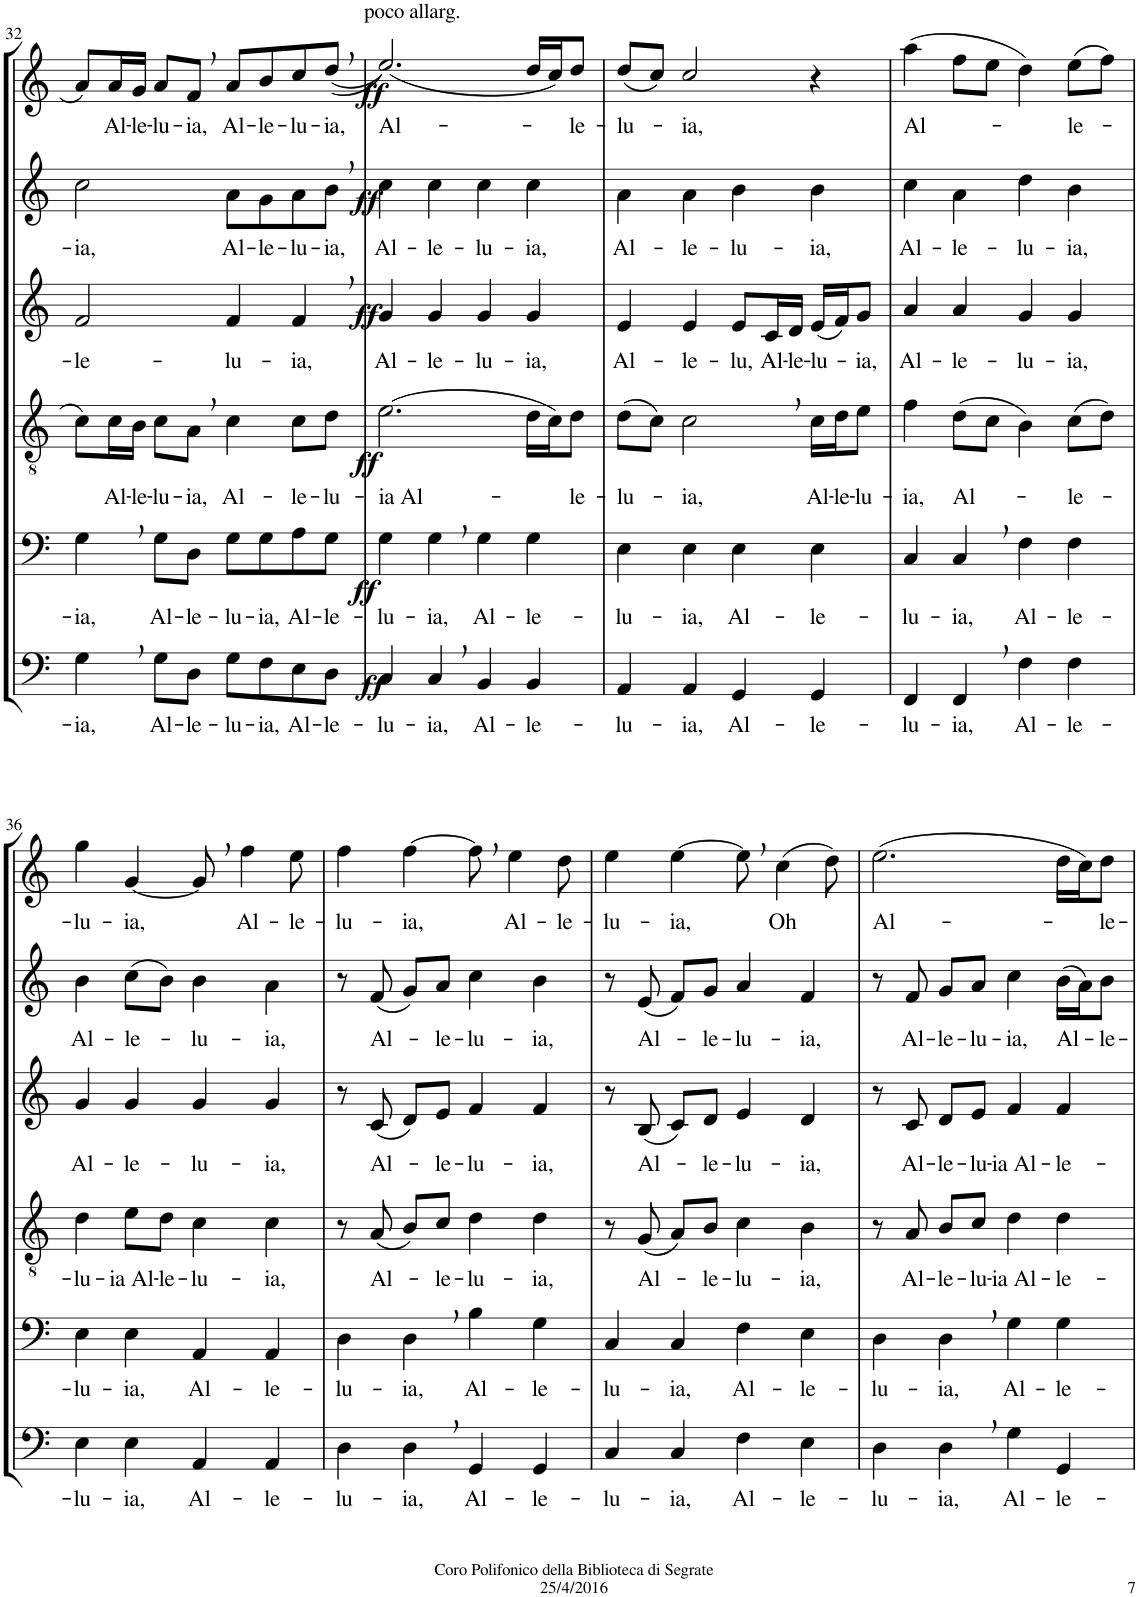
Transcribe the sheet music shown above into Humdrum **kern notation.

**kern	**text	**dynam	**kern	**text	**dynam	**kern	**text	**dynam	**kern	**text	**dynam	**kern	**text	**dynam	**kern	**text	**dynam
*part6	*part6	*part6	*part5	*part5	*part5	*part4	*part4	*part4	*part3	*part3	*part3	*part2	*part2	*part2	*part1	*part1	*part1
*staff6	*staff6	*staff6	*staff5	*staff5	*staff5	*staff4	*staff4	*staff4	*staff3	*staff3	*staff3	*staff2	*staff2	*staff2	*staff1	*staff1	*staff1
*I"Bassi II	*	*	*I"Bassi I	*	*	*I"Tenori	*	*	*I"Contralti	*	*	*I"Soprani II	*	*	*I"Soprani I	*	*
!!LO:PB:g=z
*clefF4	*	*	*clefF4	*	*	*clefGv2	*	*	*clefG2	*	*	*clefG2	*	*	*clefG2	*	*
*	*	*	*	*	*	*	*	*	*	*	*	*Trd1c2	*	*	*Trd1c2	*	*
*k[]	*	*	*k[]	*	*	*k[]	*	*	*k[]	*	*	*k[]	*	*	*k[]	*	*
*C:	*	*	*C:	*	*	*C:	*	*	*C:	*	*	*C:	*	*	*C:	*	*
*M4/4	*	*	*M4/4	*	*	*M4/4	*	*	*M4/4	*	*	*M4/4	*	*	*M4/4	*	*
=32	=32	=32	=32	=32	=32	=32	=32	=32	=32	=32	=32	=32	=32	=32	=32	=32	=32
!	!LO:LY:b	!	!	!LO:LY:b	!	!	!	!	!	!LO:LY:b	!	!	!LO:LY:b	!	!	!	!
4G,\	-ia,	.	4G,\	-ia,	.	8c\L	.	.	2f/	-le-	.	2cc\	-ia,	.	8a/L	.	.
!	!	!	!	!	!	!	!LO:LY:b	!	!	!	!	!	!	!	!	!LO:LY:b	!
.	.	.	.	.	.	16c\L	Al-	.	.	.	.	.	.	.	16a/L	Al-	.
!	!	!	!	!	!	!	!LO:LY:b	!	!	!	!	!	!	!	!	!LO:LY:b	!
.	.	.	.	.	.	16B\JJ	-le-	.	.	.	.	.	.	.	16g/JJ	-le-	.
!	!LO:LY:b	!	!	!LO:LY:b	!	!	!LO:LY:b	!	!	!	!	!	!	!	!	!LO:LY:b	!
8G\L	Al-	.	8G\L	Al-	.	8c\L	-lu-	.	.	.	.	.	.	.	8a/L	-lu-	.
!	!LO:LY:b	!	!	!LO:LY:b	!	!	!LO:LY:b	!	!	!	!	!	!	!	!	!LO:LY:b	!
8D\J	-le-	.	8D\J	-le-	.	8A,\J	-ia,	.	.	.	.	.	.	.	8f,/J	-ia,	.
!	!LO:LY:b	!	!	!LO:LY:b	!	!	!LO:LY:b	!	!	!LO:LY:b	!	!	!LO:LY:b	!	!	!LO:LY:b	!
8G\L	-lu-	.	8G\L	-lu-	.	4c\	Al-	.	4f/	-lu-	.	8a\L	Al-	.	8a/L	Al-	.
!	!LO:LY:b	!	!	!LO:LY:b	!	!	!	!	!	!	!	!	!LO:LY:b	!	!	!LO:LY:b	!
8F\	-ia,	.	8G\	-ia,	.	.	.	.	.	.	.	8g\	-le-	.	8b/	-le-	.
!	!LO:LY:b	!	!	!LO:LY:b	!	!	!LO:LY:b	!	!	!LO:LY:b	!	!	!LO:LY:b	!	!	!LO:LY:b	!
8E\	Al-	.	8A\	Al-	.	8c\L	-le-	.	4f,/	-ia,	.	8a\	-lu-	.	8cc/	-lu-	.
!	!LO:LY:b	!	!	!LO:LY:b	!	!	!LO:LY:b	!	!	!	!	!	!LO:LY:b	!	!	!LO:LY:b	!
8D\J	-le-	.	8G\J	-le-	.	8d\J	-lu-	.	.	.	.	8b,\J	-ia,	.	((8dd,/J	-ia,	.
!	!	!	!	!	!	!	!	!	!	!	!	!	!	!	!LO:TX:a:t=poco allarg.	!	!
=33	=33	=33	=33	=33	=33	=33	=33	=33	=33	=33	=33	=33	=33	=33	=33	=33	=33
!	!LO:LY:b	!LO:DY:b	!	!LO:LY:b	!LO:DY:b	!	!LO:LY:b	!LO:DY:b	!	!LO:LY:b	!LO:DY:b	!	!LO:LY:b	!LO:DY:b	!	!LO:LY:b	!LO:DY:b
4C/	-lu-	ff	4G\	-lu-	ff	(2.e\	-ia Al-	ff	4g/	Al-	ff	4cc\	Al-	ff	(2.ee/))	Al-	ff
!	!LO:LY:b	!	!	!LO:LY:b	!	!	!	!	!	!LO:LY:b	!	!	!LO:LY:b	!	!	!	!
4C,/	-ia,	.	4G,\	-ia,	.	.	.	.	4g/	-le-	.	4cc\	-le-	.	.	.	.
!	!LO:LY:b	!	!	!LO:LY:b	!	!	!	!	!	!LO:LY:b	!	!	!LO:LY:b	!	!	!	!
4BB/	Al-	.	4G\	Al-	.	.	.	.	4g/	-lu-	.	4cc\	-lu-	.	.	.	.
!	!LO:LY:b	!	!	!LO:LY:b	!	!	!	!	!	!LO:LY:b	!	!	!LO:LY:b	!	!	!	!
4BB/	-le-	.	4G\	-le-	.	16d\LL	.	.	4g/	-ia,	.	4cc\	-ia,	.	16dd/LL	.	.
.	.	.	.	.	.	16c\J)	.	.	.	.	.	.	.	.	16cc/J)	.	.
!	!	!	!	!	!	!	!LO:LY:b	!	!	!	!	!	!	!	!	!LO:LY:b	!
.	.	.	.	.	.	8d\J	-le-	.	.	.	.	.	.	.	8dd/J	-le-	.
=34	=34	=34	=34	=34	=34	=34	=34	=34	=34	=34	=34	=34	=34	=34	=34	=34	=34
!	!LO:LY:b	!	!	!LO:LY:b	!	!	!LO:LY:b	!	!	!LO:LY:b	!	!	!LO:LY:b	!	!	!LO:LY:b	!
4AA/	-lu-	.	4E\	-lu-	.	(8d\L	-lu-	.	4e/	Al-	.	4a\	Al-	.	(8dd/L	-lu-	.
.	.	.	.	.	.	8c\J)	.	.	.	.	.	.	.	.	8cc/J)	.	.
!	!LO:LY:b	!	!	!LO:LY:b	!	!	!LO:LY:b	!	!	!LO:LY:b	!	!	!LO:LY:b	!	!	!LO:LY:b	!
4AA/	-ia,	.	4E\	-ia,	.	2c,\	-ia,	.	4e/	-le-	.	4a\	-le-	.	2cc/	-ia,	.
!	!LO:LY:b	!	!	!LO:LY:b	!	!	!	!	!	!LO:LY:b	!	!	!LO:LY:b	!	!	!	!
4GG/	Al-	.	4E\	Al-	.	.	.	.	8e/L	-lu,	.	4b\	-lu-	.	.	.	.
!	!	!	!	!	!	!	!	!	!	!LO:LY:b	!	!	!	!	!	!	!
.	.	.	.	.	.	.	.	.	16c/L	Al-	.	.	.	.	.	.	.
!	!	!	!	!	!	!	!	!	!	!LO:LY:b	!	!	!	!	!	!	!
.	.	.	.	.	.	.	.	.	16d/JJ	-le-	.	.	.	.	.	.	.
!	!LO:LY:b	!	!	!LO:LY:b	!	!	!LO:LY:b	!	!	!LO:LY:b	!	!	!LO:LY:b	!	!	!	!
4GG/	-le-	.	4E\	-le-	.	16c\LL	Al-	.	(16e/LL	-lu-	.	4b\	-ia,	.	4r	.	.
!	!	!	!	!	!	!	!LO:LY:b	!	!	!	!	!	!	!	!	!	!
.	.	.	.	.	.	16d\J	-le-	.	16f/J)	.	.	.	.	.	.	.	.
!	!	!	!	!	!	!	!LO:LY:b	!	!	!LO:LY:b	!	!	!	!	!	!	!
.	.	.	.	.	.	8e\J	-lu-	.	8g/J	-ia,	.	.	.	.	.	.	.
=35	=35	=35	=35	=35	=35	=35	=35	=35	=35	=35	=35	=35	=35	=35	=35	=35	=35
!	!LO:LY:b	!	!	!LO:LY:b	!	!	!LO:LY:b	!	!	!LO:LY:b	!	!	!LO:LY:b	!	!	!LO:LY:b	!
4FF/	-lu-	.	4C/	-lu-	.	4f\	-ia,	.	4a/	Al-	.	4cc\	Al-	.	(4aa\	Al-	.
!	!LO:LY:b	!	!	!LO:LY:b	!	!	!LO:LY:b	!	!	!LO:LY:b	!	!	!LO:LY:b	!	!	!	!
4FF,/	-ia,	.	4C,/	-ia,	.	(8d\L	Al-	.	4a/	-le-	.	4a\	-le-	.	8ff\L	.	.
.	.	.	.	.	.	8c\J	.	.	.	.	.	.	.	.	8ee\J	.	.
!	!LO:LY:b	!	!	!LO:LY:b	!	!	!	!	!	!LO:LY:b	!	!	!LO:LY:b	!	!	!	!
4F\	Al-	.	4F\	Al-	.	4B\)	.	.	4g/	-lu-	.	4dd\	-lu-	.	4dd\)	.	.
!	!LO:LY:b	!	!	!LO:LY:b	!	!	!LO:LY:b	!	!	!LO:LY:b	!	!	!LO:LY:b	!	!	!LO:LY:b	!
4F\	-le-	.	4F\	-le-	.	(8c\L	-le-	.	4g/	-ia,	.	4b\	-ia,	.	(8ee\L	-le-	.
.	.	.	.	.	.	8d\J)	.	.	.	.	.	.	.	.	8ff\J)	.	.
!!LO:LB:g=z
=36	=36	=36	=36	=36	=36	=36	=36	=36	=36	=36	=36	=36	=36	=36	=36	=36	=36
!	!LO:LY:b	!	!	!LO:LY:b	!	!	!LO:LY:b	!	!	!LO:LY:b	!	!	!LO:LY:b	!	!	!LO:LY:b	!
4E\	-lu-	.	4E\	-lu-	.	4d\	-lu-	.	4g/	Al-	.	4b\	Al-	.	4gg\	-lu-	.
!	!LO:LY:b	!	!	!LO:LY:b	!	!	!LO:LY:b	!	!	!LO:LY:b	!	!	!LO:LY:b	!	!	!LO:LY:b	!
4E\	-ia,	.	4E\	-ia,	.	8e\L	-ia Al-	.	4g/	-le-	.	(8cc\L	-le-	.	[4g/	-ia,	.
!	!	!	!	!	!	!	!LO:LY:b	!	!	!	!	!	!	!	!	!	!
.	.	.	.	.	.	8d\J	-le-	.	.	.	.	8b\J)	.	.	.	.	.
!	!LO:LY:b	!	!	!LO:LY:b	!	!	!LO:LY:b	!	!	!LO:LY:b	!	!	!LO:LY:b	!	!	!	!
4AA/	Al-	.	4AA/	Al-	.	4c\	-lu-	.	4g/	-lu-	.	4b\	-lu-	.	8g,/]	.	.
!	!	!	!	!	!	!	!	!	!	!	!	!	!	!	!	!LO:LY:b	!
.	.	.	.	.	.	.	.	.	.	.	.	.	.	.	4ff\	Al-	.
!	!LO:LY:b	!	!	!LO:LY:b	!	!	!LO:LY:b	!	!	!LO:LY:b	!	!	!LO:LY:b	!	!	!	!
4AA/	-le-	.	4AA/	-le-	.	4c\	-ia,	.	4g/	-ia,	.	4a\	-ia,	.	.	.	.
!	!	!	!	!	!	!	!	!	!	!	!	!	!	!	!	!LO:LY:b	!
.	.	.	.	.	.	.	.	.	.	.	.	.	.	.	8ee\	-le-	.
=37	=37	=37	=37	=37	=37	=37	=37	=37	=37	=37	=37	=37	=37	=37	=37	=37	=37
!	!LO:LY:b	!	!	!LO:LY:b	!	!	!	!	!	!	!	!	!	!	!	!LO:LY:b	!
4D\	-lu-	.	4D\	-lu-	.	8r	.	.	8r	.	.	8r	.	.	4ff\	-lu-	.
!	!	!	!	!	!	!	!LO:LY:b	!	!	!LO:LY:b	!	!	!LO:LY:b	!	!	!	!
.	.	.	.	.	.	(8A/	Al-	.	(8c/	Al-	.	(8f/	Al-	.	.	.	.
!	!LO:LY:b	!	!	!LO:LY:b	!	!	!	!	!	!	!	!	!	!	!	!LO:LY:b	!
4D,\	-ia,	.	4D,\	-ia,	.	8B/L)	.	.	8d/L)	.	.	8g/L)	.	.	[4ff\	-ia,	.
!	!	!	!	!	!	!	!LO:LY:b	!	!	!LO:LY:b	!	!	!LO:LY:b	!	!	!	!
.	.	.	.	.	.	8c/J	-le-	.	8e/J	-le-	.	8a/J	-le-	.	.	.	.
!	!LO:LY:b	!	!	!LO:LY:b	!	!	!LO:LY:b	!	!	!LO:LY:b	!	!	!LO:LY:b	!	!	!	!
4GG/	Al-	.	4B\	Al-	.	4d\	-lu-	.	4f/	-lu-	.	4cc\	-lu-	.	8ff,\]	.	.
!	!	!	!	!	!	!	!	!	!	!	!	!	!	!	!	!LO:LY:b	!
.	.	.	.	.	.	.	.	.	.	.	.	.	.	.	4ee\	Al-	.
!	!LO:LY:b	!	!	!LO:LY:b	!	!	!LO:LY:b	!	!	!LO:LY:b	!	!	!LO:LY:b	!	!	!	!
4GG/	-le-	.	4G\	-le-	.	4d\	-ia,	.	4f/	-ia,	.	4b\	-ia,	.	.	.	.
!	!	!	!	!	!	!	!	!	!	!	!	!	!	!	!	!LO:LY:b	!
.	.	.	.	.	.	.	.	.	.	.	.	.	.	.	8dd\	-le-	.
=38	=38	=38	=38	=38	=38	=38	=38	=38	=38	=38	=38	=38	=38	=38	=38	=38	=38
!	!LO:LY:b	!	!	!LO:LY:b	!	!	!	!	!	!	!	!	!	!	!	!LO:LY:b	!
4C/	-lu-	.	4C/	-lu-	.	8r	.	.	8r	.	.	8r	.	.	4ee\	-lu-	.
!	!	!	!	!	!	!	!LO:LY:b	!	!	!LO:LY:b	!	!	!LO:LY:b	!	!	!	!
.	.	.	.	.	.	(8G/	Al-	.	(8B/	Al-	.	(8e/	Al-	.	.	.	.
!	!LO:LY:b	!	!	!LO:LY:b	!	!	!	!	!	!	!	!	!	!	!	!LO:LY:b	!
4C/	-ia,	.	4C/	-ia,	.	8A/L)	.	.	8c/L)	.	.	8f/L)	.	.	[4ee\	-ia,	.
!	!	!	!	!	!	!	!LO:LY:b	!	!	!LO:LY:b	!	!	!LO:LY:b	!	!	!	!
.	.	.	.	.	.	8B/J	-le-	.	8d/J	-le-	.	8g/J	-le-	.	.	.	.
!	!LO:LY:b	!	!	!LO:LY:b	!	!	!LO:LY:b	!	!	!LO:LY:b	!	!	!LO:LY:b	!	!	!	!
4F\	Al-	.	4F\	Al-	.	4c\	-lu-	.	4e/	-lu-	.	4a/	-lu-	.	8ee,\]	.	.
!	!	!	!	!	!	!	!	!	!	!	!	!	!	!	!	!LO:LY:b	!
.	.	.	.	.	.	.	.	.	.	.	.	.	.	.	(4cc\	Oh	.
!	!LO:LY:b	!	!	!LO:LY:b	!	!	!LO:LY:b	!	!	!LO:LY:b	!	!	!LO:LY:b	!	!	!	!
4E\	-le-	.	4E\	-le-	.	4B\	-ia,	.	4d/	-ia,	.	4f/	-ia,	.	.	.	.
.	.	.	.	.	.	.	.	.	.	.	.	.	.	.	8dd\)	.	.
=39	=39	=39	=39	=39	=39	=39	=39	=39	=39	=39	=39	=39	=39	=39	=39	=39	=39
!	!LO:LY:b	!	!	!LO:LY:b	!	!	!	!	!	!	!	!	!	!	!	!LO:LY:b	!
4D\	-lu-	.	4D\	-lu-	.	8r	.	.	8r	.	.	8r	.	.	(2.ee\	Al-	.
!	!	!	!	!	!	!	!LO:LY:b	!	!	!LO:LY:b	!	!	!LO:LY:b	!	!	!	!
.	.	.	.	.	.	8A/	Al-	.	8c/	Al-	.	8f/	Al-	.	.	.	.
!	!LO:LY:b	!	!	!LO:LY:b	!	!	!LO:LY:b	!	!	!LO:LY:b	!	!	!LO:LY:b	!	!	!	!
4D,\	-ia,	.	4D,\	-ia,	.	8B/L	-le-	.	8d/L	-le-	.	8g/L	-le-	.	.	.	.
!	!	!	!	!	!	!	!LO:LY:b	!	!	!LO:LY:b	!	!	!LO:LY:b	!	!	!	!
.	.	.	.	.	.	8c/J	-lu-	.	8e/J	-lu-	.	8a/J	-lu-	.	.	.	.
!	!LO:LY:b	!	!	!LO:LY:b	!	!	!LO:LY:b	!	!	!LO:LY:b	!	!	!LO:LY:b	!	!	!	!
4G\	Al-	.	4G\	Al-	.	4d\	-ia Al-	.	4f/	-ia Al-	.	4cc\	-ia,	.	.	.	.
!	!LO:LY:b	!	!	!LO:LY:b	!	!	!LO:LY:b	!	!	!LO:LY:b	!	!	!LO:LY:b	!	!	!	!
4GG/	-le-	.	4G\	-le-	.	4d\	-le-	.	4f/	-le-	.	(16b\LL	Al-	.	16dd\LL	.	.
.	.	.	.	.	.	.	.	.	.	.	.	16a\J)	.	.	16cc\J)	.	.
!	!	!	!	!	!	!	!	!	!	!	!	!	!LO:LY:b	!	!	!LO:LY:b	!
.	.	.	.	.	.	.	.	.	.	.	.	8b\J	-le-	.	8dd\J	-le-	.
=	=	=	=	=	=	=	=	=	=	=	=	=	=	=	=	=	=
*-	*-	*-	*-	*-	*-	*-	*-	*-	*-	*-	*-	*-	*-	*-	*-	*-	*-
